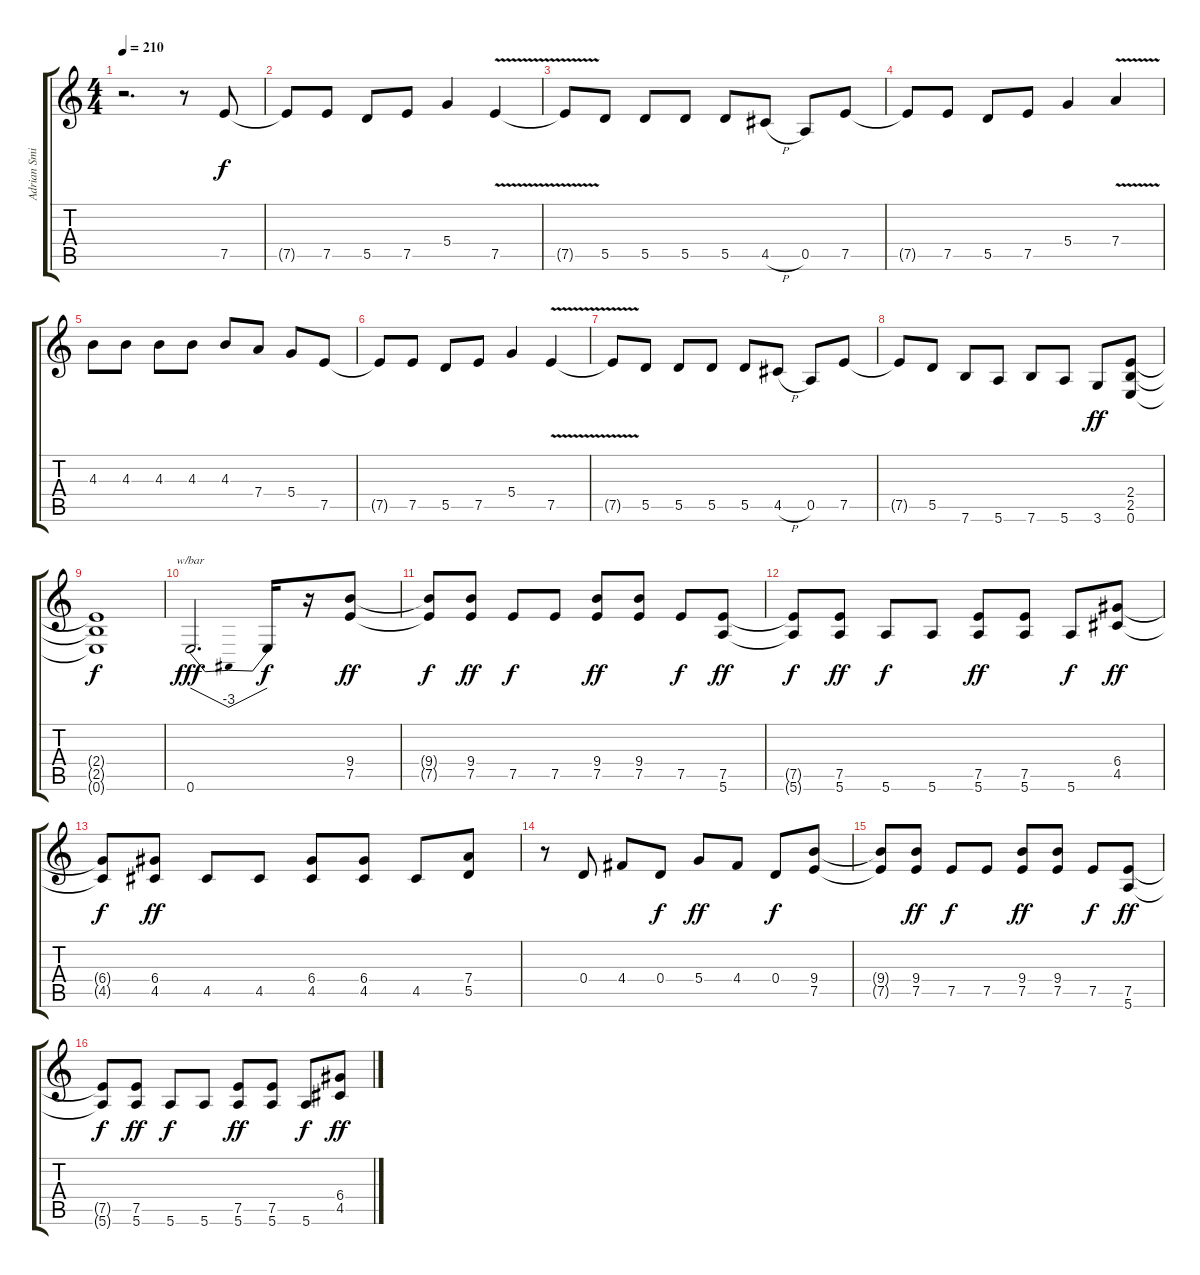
\track ("Adrian Smith" "Adrian Smi") {instrument distortionguitar}
\staff {score tabs}
\tuning (E4 B3 G3 D3 A2 E2) {hide}
\ts (4 4)
\tempo 210
\clef g2
\ks c
r.2{d dy ff} r.8 7.5.8{dy f} |
7.5{t}.8 7.5.8 5.5.8 7.5.8 5.4.4 7.5{v}.4 |
7.5{t}.8 5.5.8 5.5.8 5.5.8 5.5.8 4.5{h}.8 0.5.8 7.5.8 |
7.5{t}.8 7.5.8 5.5.8 7.5.8 5.4.4 7.4{v}.4 |
4.3.8 4.3.8 4.3.8 4.3.8 4.3.8 7.4.8 5.4.8 7.5.8 |
7.5{t}.8 7.5.8 5.5.8 7.5.8 5.4.4 7.5{v}.4 |
7.5{t}.8 5.5.8 5.5.8 5.5.8 5.5.8 4.5{h}.8 0.5.8 7.5.8 |
7.5{t}.8 5.5.8 7.6.8 5.6.8 7.6.8 5.6.8 3.6.8{dy ff} (2.4 2.5 0.6).8 |
(2.4{t} 2.5{t} 0.6{t}).1{dy f} |
0.6.2{d tbe (dip default 0 0 30 -12 60 0) dy fff} 0.6{t}.16{dy f} r.16 (9.4 7.5).8{dy ff} |
(9.4{t} 7.5{t}).8{dy f} (9.4 7.5).8{dy ff} 7.5.8{dy f} 7.5.8 (9.4 7.5).8{dy ff} (9.4 7.5).8 7.5.8{dy f} (7.5 5.6).8{dy ff} |
(7.5{t} 5.6{t}).8{dy f} (7.5 5.6).8{dy ff} 5.6.8{dy f} 5.6.8 (7.5 5.6).8{dy ff} (7.5 5.6).8 5.6.8{dy f} (6.4 4.5).8{dy ff} |
(6.4{t} 4.5{t}).8{dy f} (6.4 4.5).8{dy ff} 4.5.8 4.5.8 (6.4 4.5).8 (6.4 4.5).8 4.5.8 (7.4 5.5).8 |
r.8 0.4.8 4.4.8 0.4.8{dy f} 5.4.8{dy ff} 4.4.8 0.4.8{dy f} (9.4 7.5).8 |
(9.4{t} 7.5{t}).8 (9.4 7.5).8{dy ff} 7.5.8{dy f} 7.5.8 (9.4 7.5).8{dy ff} (9.4 7.5).8 7.5.8{dy f} (7.5 5.6).8{dy ff} |
(7.5{t} 5.6{t}).8{dy f} (7.5 5.6).8{dy ff} 5.6.8{dy f} 5.6.8 (7.5 5.6).8{dy ff} (7.5 5.6).8 5.6.8{dy f} (6.4 4.5).8{dy ff}
